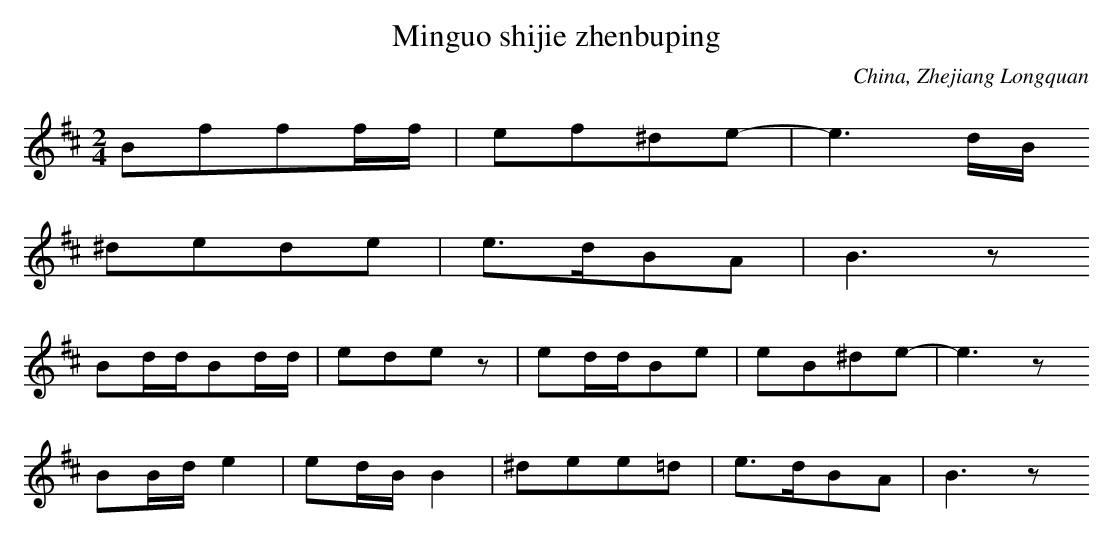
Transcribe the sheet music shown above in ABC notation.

X:1
T: Minguo shijie zhenbuping
O: China, Zhejiang Longquan
M: 2/4
L: 1/16
K: D
B2f2f2ff | e2f2^d2e2- | e6dB
^d2e2d2e2 | e3dB2A2 | B6z2
B2ddB2dd | e2d2e2z2 | e2ddB2e2 | e2B2^d2e2- | e6z2
B2Bde4 | e2dBB4 | ^d2e2e2=d2 | e3dB2A2 | B6z2
